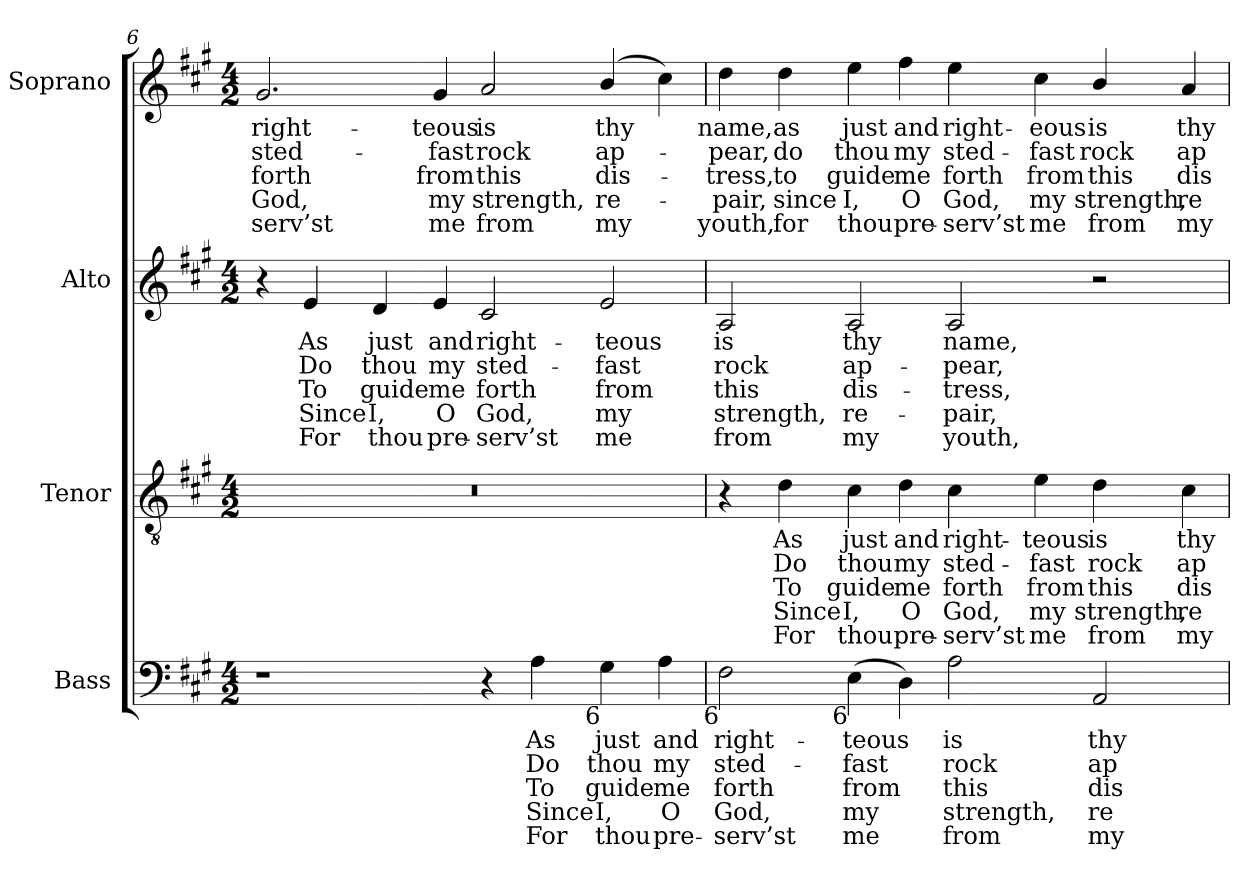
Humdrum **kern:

**kern	**text	**text	**text	**text	**text	**kern	**text	**text	**text	**text	**text	**kern	**text	**text	**text	**text	**text	**kern	**text	**text	**text	**text	**text
*part4	*part4	*part4	*part4	*part4	*part4	*part3	*part3	*part3	*part3	*part3	*part3	*part2	*part2	*part2	*part2	*part2	*part2	*part1	*part1	*part1	*part1	*part1	*part1
*staff4	*staff4	*staff4	*staff4	*staff4	*staff4	*staff3	*staff3	*staff3	*staff3	*staff3	*staff3	*staff2	*staff2	*staff2	*staff2	*staff2	*staff2	*staff1	*staff1	*staff1	*staff1	*staff1	*staff1
*I"Bass	*	*	*	*	*	*I"Tenor	*	*	*	*	*	*I"Alto	*	*	*	*	*	*I"Soprano	*	*	*	*	*
*I'B.	*	*	*	*	*	*I'T.	*	*	*	*	*	*I'A.	*	*	*	*	*	*I'S.	*	*	*	*	*
*clefF4	*	*	*	*	*	*clefGv2	*	*	*	*	*	*clefG2	*	*	*	*	*	*clefG2	*	*	*	*	*
*	*	*	*	*	*	*ITrd7c12	*	*	*	*	*	*	*	*	*	*	*	*	*	*	*	*	*
*k[f#c#g#]	*	*	*	*	*	*k[f#c#g#]	*	*	*	*	*	*k[f#c#g#]	*	*	*	*	*	*k[f#c#g#]	*	*	*	*	*
*A:	*	*	*	*	*	*A:	*	*	*	*	*	*A:	*	*	*	*	*	*A:	*	*	*	*	*
*M4/2	*	*	*	*	*	*M4/2	*	*	*	*	*	*M4/2	*	*	*	*	*	*M4/2	*	*	*	*	*
=6	=6	=6	=6	=6	=6	=6	=6	=6	=6	=6	=6	=6	=6	=6	=6	=6	=6	=6	=6	=6	=6	=6	=6
!	!	!	!	!	!	!LO:N:vis=1	!	!	!	!	!	!	!	!	!	!	!	!	!	!	!	!	!
!	!	!	!	!	!	!	!	!	!	!	!	!	!	!	!	!	!	!	!LO:LY:b:color=#000000	!LO:LY:b:color=#000000	!LO:LY:b:color=#000000	!LO:LY:b:color=#000000	!LO:LY:b:color=#000000
1r	.	.	.	.	.	0r	.	.	.	.	.	4r	.	.	.	.	.	2.g#i/	right-	sted-	-forth	God,	serv’st
!	!	!	!	!	!	!	!	!	!	!	!	!	!LO:LY:b:color=#000000	!LO:LY:b:color=#000000	!LO:LY:b:color=#000000	!LO:LY:b:color=#000000	!LO:LY:b:color=#000000	!	!	!	!	!	!
.	.	.	.	.	.	.	.	.	.	.	.	4ei/	As	Do	To	Since	For	.	.	.	.	.	.
!	!	!	!	!	!	!	!	!	!	!	!	!	!LO:LY:b:color=#000000	!LO:LY:b:color=#000000	!LO:LY:b:color=#000000	!LO:LY:b:color=#000000	!LO:LY:b:color=#000000	!	!	!	!	!	!
.	.	.	.	.	.	.	.	.	.	.	.	4di/	just	thou	guide	I,	thou	.	.	.	.	.	.
!	!	!	!	!	!	!	!	!	!	!	!	!	!LO:LY:b:color=#000000	!LO:LY:b:color=#000000	!LO:LY:b:color=#000000	!LO:LY:b:color=#000000	!LO:LY:b:color=#000000	!	!	!	!	!	!
!	!	!	!	!	!	!	!	!	!	!	!	!	!	!	!	!	!	!	!LO:LY:b:color=#000000	!LO:LY:b:color=#000000	!LO:LY:b:color=#000000	!LO:LY:b:color=#000000	!LO:LY:b:color=#000000
.	.	.	.	.	.	.	.	.	.	.	.	4ei/	and	my	me	O	pre-	4g#i/	-teous	-fast	from	my	me
!	!	!	!	!	!	!	!	!	!	!	!	!	!LO:LY:b:color=#000000	!LO:LY:b:color=#000000	!LO:LY:b:color=#000000	!LO:LY:b:color=#000000	!LO:LY:b:color=#000000	!	!	!	!	!	!
!	!	!	!	!	!	!	!	!	!	!	!	!	!	!	!	!	!	!	!LO:LY:b:color=#000000	!LO:LY:b:color=#000000	!LO:LY:b:color=#000000	!LO:LY:b:color=#000000	!LO:LY:b:color=#000000
4r	.	.	.	.	.	.	.	.	.	.	.	2c#i/	right-	sted-	-forth	God,	serv’st	2ai/	is	rock	this	strength,	from
!	!LO:LY:b:color=#000000	!LO:LY:b:color=#000000	!LO:LY:b:color=#000000	!LO:LY:b:color=#000000	!LO:LY:b:color=#000000	!	!	!	!	!	!	!	!	!	!	!	!	!	!	!	!	!	!
4Ai\	As	Do	To	Since	For	.	.	.	.	.	.	.	.	.	.	.	.	.	.	.	.	.	.
!	!LO:LY:b:color=#000000	!LO:LY:b:color=#000000	!LO:LY:b:color=#000000	!LO:LY:b:color=#000000	!LO:LY:b:color=#000000	!	!	!	!	!	!	!	!	!	!	!	!	!	!	!	!	!	!
!	!	!	!	!	!	!	!	!	!	!	!	!	!LO:LY:b:color=#000000	!LO:LY:b:color=#000000	!LO:LY:b:color=#000000	!LO:LY:b:color=#000000	!LO:LY:b:color=#000000	!	!	!	!	!	!
!LO:TX:b:rj:t=6	!	!	!	!	!	!	!	!	!	!	!	!	!	!	!	!	!	!	!	!	!	!	!
!	!	!	!	!	!	!	!	!	!	!	!	!	!	!	!	!	!	!	!LO:LY:b:color=#000000	!LO:LY:b:color=#000000	!LO:LY:b:color=#000000	!LO:LY:b:color=#000000	!LO:LY:b:color=#000000
4G#i\	just	thou	guide	I,	thou	.	.	.	.	.	.	2ei/	-teous	-fast	from	my	me	(4bi/	thy	ap-	dis-	-re-	-my
!	!LO:LY:b:color=#000000	!LO:LY:b:color=#000000	!LO:LY:b:color=#000000	!LO:LY:b:color=#000000	!LO:LY:b:color=#000000	!	!	!	!	!	!	!	!	!	!	!	!	!	!	!	!	!	!
4Ai\	and	my	me	O	pre-	.	.	.	.	.	.	.	.	.	.	.	.	4cc#i\)	.	.	.	.	.
!!LO:PB:g=z
=7	=7	=7	=7	=7	=7	=7	=7	=7	=7	=7	=7	=7	=7	=7	=7	=7	=7	=7	=7	=7	=7	=7	=7
!	!LO:LY:b:color=#000000	!LO:LY:b:color=#000000	!LO:LY:b:color=#000000	!LO:LY:b:color=#000000	!LO:LY:b:color=#000000	!	!	!	!	!	!	!	!	!	!	!	!	!	!	!	!	!	!
!	!	!	!	!	!	!	!	!	!	!	!	!	!LO:LY:b:color=#000000	!LO:LY:b:color=#000000	!LO:LY:b:color=#000000	!LO:LY:b:color=#000000	!LO:LY:b:color=#000000	!	!	!	!	!	!
!LO:TX:b:rj:t=6	!	!	!	!	!	!	!	!	!	!	!	!	!	!	!	!	!	!	!	!	!	!	!
!	!	!	!	!	!	!	!	!	!	!	!	!	!	!	!	!	!	!	!LO:LY:b:color=#000000	!LO:LY:b:color=#000000	!LO:LY:b:color=#000000	!LO:LY:b:color=#000000	!LO:LY:b:color=#000000
2F#i\	right-	sted-	-forth	God,	serv’st	4r	.	.	.	.	.	2Ai/	is	rock	this	strength,	from	4ddi\	name,	-pear,	tress,	pair,	youth,
!	!	!	!	!	!	!	!LO:LY:b:color=#000000	!LO:LY:b:color=#000000	!LO:LY:b:color=#000000	!LO:LY:b:color=#000000	!LO:LY:b:color=#000000	!	!	!	!	!	!	!	!	!	!	!	!
!	!	!	!	!	!	!	!	!	!	!	!	!	!	!	!	!	!	!	!LO:LY:b:color=#000000	!LO:LY:b:color=#000000	!LO:LY:b:color=#000000	!LO:LY:b:color=#000000	!LO:LY:b:color=#000000
.	.	.	.	.	.	4Di\	As	Do	To	Since	For	.	.	.	.	.	.	4ddi\	as	do	to	since	for
!	!LO:LY:b:color=#000000	!LO:LY:b:color=#000000	!LO:LY:b:color=#000000	!LO:LY:b:color=#000000	!LO:LY:b:color=#000000	!	!	!	!	!	!	!	!	!	!	!	!	!	!	!	!	!	!
!	!	!	!	!	!	!	!LO:LY:b:color=#000000	!LO:LY:b:color=#000000	!LO:LY:b:color=#000000	!LO:LY:b:color=#000000	!LO:LY:b:color=#000000	!	!	!	!	!	!	!	!	!	!	!	!
!	!	!	!	!	!	!	!	!	!	!	!	!	!LO:LY:b:color=#000000	!LO:LY:b:color=#000000	!LO:LY:b:color=#000000	!LO:LY:b:color=#000000	!LO:LY:b:color=#000000	!	!	!	!	!	!
!LO:TX:b:rj:t=6	!	!	!	!	!	!	!	!	!	!	!	!	!	!	!	!	!	!	!	!	!	!	!
!	!	!	!	!	!	!	!	!	!	!	!	!	!	!	!	!	!	!	!LO:LY:b:color=#000000	!LO:LY:b:color=#000000	!LO:LY:b:color=#000000	!LO:LY:b:color=#000000	!LO:LY:b:color=#000000
(4Ei\	-teous	-fast	from	my	me	4C#i\	just	thou	guide	I,	thou	2Ai/	thy	ap-	dis-	-re-	-my	4eei\	just	thou	guide	I,	thou
!	!	!	!	!	!	!	!LO:LY:b:color=#000000	!LO:LY:b:color=#000000	!LO:LY:b:color=#000000	!LO:LY:b:color=#000000	!LO:LY:b:color=#000000	!	!	!	!	!	!	!	!	!	!	!	!
!	!	!	!	!	!	!	!	!	!	!	!	!	!	!	!	!	!	!	!LO:LY:b:color=#000000	!LO:LY:b:color=#000000	!LO:LY:b:color=#000000	!LO:LY:b:color=#000000	!LO:LY:b:color=#000000
4Di\)	.	.	.	.	.	4Di\	and	my	me	O	pre-	.	.	.	.	.	.	4ff#i\	and	my	me	O	pre-
!	!LO:LY:b:color=#000000	!LO:LY:b:color=#000000	!LO:LY:b:color=#000000	!LO:LY:b:color=#000000	!LO:LY:b:color=#000000	!	!	!	!	!	!	!	!	!	!	!	!	!	!	!	!	!	!
!	!	!	!	!	!	!	!LO:LY:b:color=#000000	!LO:LY:b:color=#000000	!LO:LY:b:color=#000000	!LO:LY:b:color=#000000	!LO:LY:b:color=#000000	!	!	!	!	!	!	!	!	!	!	!	!
!	!	!	!	!	!	!	!	!	!	!	!	!	!LO:LY:b:color=#000000	!LO:LY:b:color=#000000	!LO:LY:b:color=#000000	!LO:LY:b:color=#000000	!LO:LY:b:color=#000000	!	!	!	!	!	!
!	!	!	!	!	!	!	!	!	!	!	!	!	!	!	!	!	!	!	!LO:LY:b:color=#000000	!LO:LY:b:color=#000000	!LO:LY:b:color=#000000	!LO:LY:b:color=#000000	!LO:LY:b:color=#000000
2Ai\	is	rock	this	strength,	from	4C#i\	right-	sted-	-forth	God,	serv’st	2Ai/	name,	-pear,	tress,	pair,	youth,	4eei\	right-	sted-	-forth	God,	serv’st
!	!	!	!	!	!	!	!LO:LY:b:color=#000000	!LO:LY:b:color=#000000	!LO:LY:b:color=#000000	!LO:LY:b:color=#000000	!LO:LY:b:color=#000000	!	!	!	!	!	!	!	!	!	!	!	!
!	!	!	!	!	!	!	!	!	!	!	!	!	!	!	!	!	!	!	!LO:LY:b:color=#000000	!LO:LY:b:color=#000000	!LO:LY:b:color=#000000	!LO:LY:b:color=#000000	!LO:LY:b:color=#000000
.	.	.	.	.	.	4Ei\	-teous	-fast	from	my	me	.	.	.	.	.	.	4cc#i\	-eous	-fast	from	my	me
!	!LO:LY:b:color=#000000	!LO:LY:b:color=#000000	!LO:LY:b:color=#000000	!LO:LY:b:color=#000000	!LO:LY:b:color=#000000	!	!	!	!	!	!	!	!	!	!	!	!	!	!	!	!	!	!
!	!	!	!	!	!	!	!LO:LY:b:color=#000000	!LO:LY:b:color=#000000	!LO:LY:b:color=#000000	!LO:LY:b:color=#000000	!LO:LY:b:color=#000000	!	!	!	!	!	!	!	!	!	!	!	!
!	!	!	!	!	!	!	!	!	!	!	!	!	!	!	!	!	!	!	!LO:LY:b:color=#000000	!LO:LY:b:color=#000000	!LO:LY:b:color=#000000	!LO:LY:b:color=#000000	!LO:LY:b:color=#000000
2AAi/	thy	ap-	dis-	-re-	-my	4Di\	is	rock	this	strength,	from	2r	.	.	.	.	.	4bi/	is	rock	this	strength,	from
!	!	!	!	!	!	!	!LO:LY:b:color=#000000	!LO:LY:b:color=#000000	!LO:LY:b:color=#000000	!LO:LY:b:color=#000000	!LO:LY:b:color=#000000	!	!	!	!	!	!	!	!	!	!	!	!
!	!	!	!	!	!	!	!	!	!	!	!	!	!	!	!	!	!	!	!LO:LY:b:color=#000000	!LO:LY:b:color=#000000	!LO:LY:b:color=#000000	!LO:LY:b:color=#000000	!LO:LY:b:color=#000000
.	.	.	.	.	.	4C#i\	thy	ap-	dis-	-re-	-my	.	.	.	.	.	.	4ai/	thy	ap-	dis-	-re-	-my
=	=	=	=	=	=	=	=	=	=	=	=	=	=	=	=	=	=	=	=	=	=	=	=
*-	*-	*-	*-	*-	*-	*-	*-	*-	*-	*-	*-	*-	*-	*-	*-	*-	*-	*-	*-	*-	*-	*-	*-
